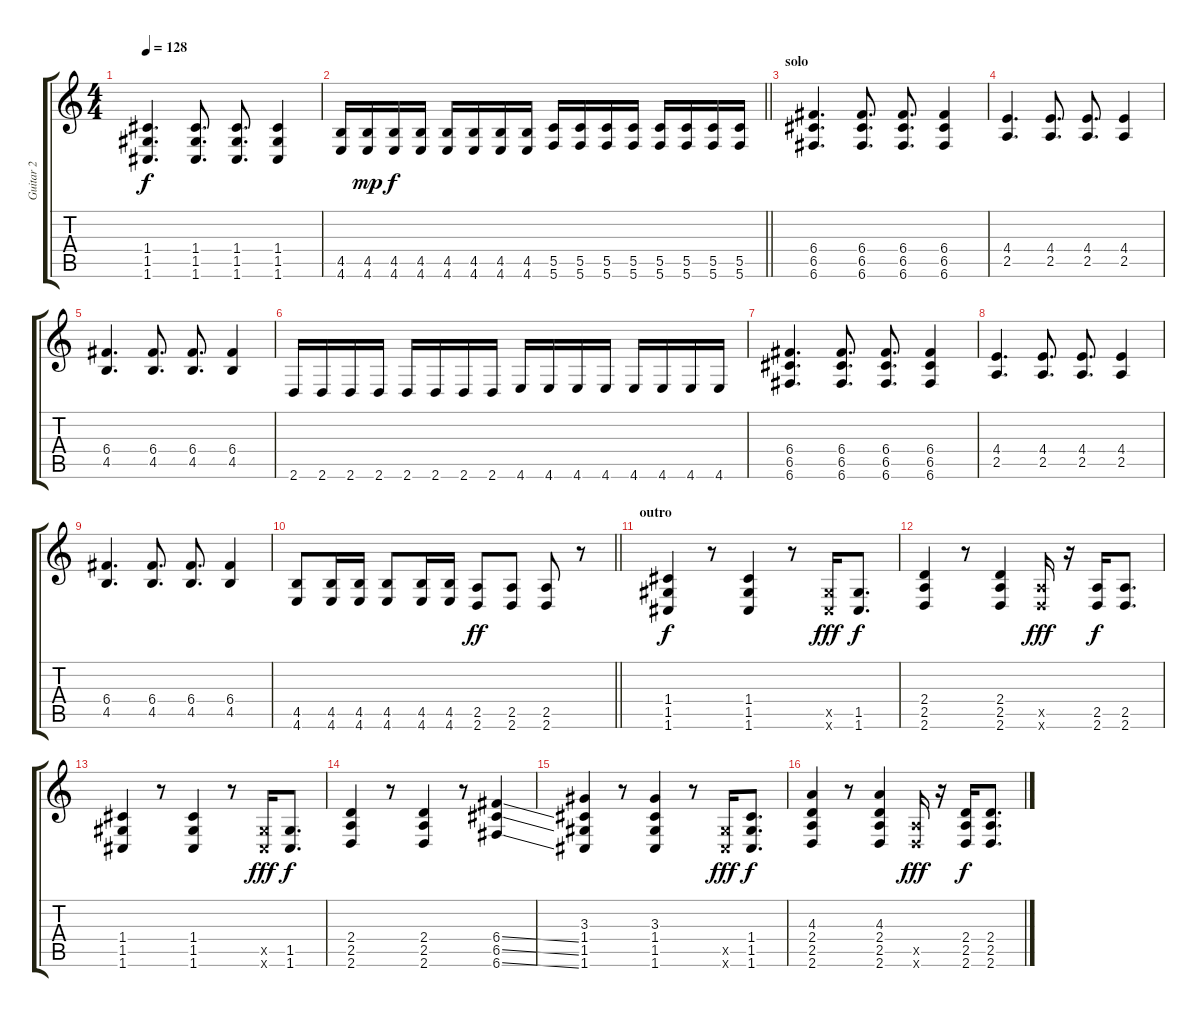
\track ("Guitar 2" "Guitar 2") {instrument distortionguitar}
\staff {score tabs}
\tuning (D4 A3 F3 C3 G2 C2) {hide}
\ts (4 4)
\tempo 128
\clef g2
\ks c
(1.4 1.5 1.6).4{d dy f} (1.4 1.5 1.6).8{d} (1.4 1.5 1.6).8{d} (1.4 1.5 1.6).4 |
\barLineRight lightlight
(4.5 4.6).16 (4.5 4.6).16{dy mp} (4.5 4.6).16{dy f} (4.5 4.6).16 (4.5 4.6).16 (4.5 4.6).16 (4.5 4.6).16 (4.5 4.6).16 (5.5 5.6).16 (5.5 5.6).16 (5.5 5.6).16 (5.5 5.6).16 (5.5 5.6).16 (5.5 5.6).16 (5.5 5.6).16 (5.5 5.6).16 |
\section ("" "solo")
(6.4 6.5 6.6).4{d} (6.4 6.5 6.6).8{d} (6.4 6.5 6.6).8{d} (6.4 6.5 6.6).4 |
(4.4 2.5).4{d} (4.4 2.5).8{d} (4.4 2.5).8{d} (4.4 2.5).4 |
(6.4 4.5).4{d} (6.4 4.5).8{d} (6.4 4.5).8{d} (6.4 4.5).4 |
2.6.16 2.6.16 2.6.16 2.6.16 2.6.16 2.6.16 2.6.16 2.6.16 4.6.16 4.6.16 4.6.16 4.6.16 4.6.16 4.6.16 4.6.16 4.6.16 |
(6.4 6.5 6.6).4{d} (6.4 6.5 6.6).8{d} (6.4 6.5 6.6).8{d} (6.4 6.5 6.6).4 |
(4.4 2.5).4{d} (4.4 2.5).8{d} (4.4 2.5).8{d} (4.4 2.5).4 |
(6.4 4.5).4{d} (6.4 4.5).8{d} (6.4 4.5).8{d} (6.4 4.5).4 |
\barLineRight lightlight
(4.5 4.6).8 (4.5 4.6).16 (4.5 4.6).16 (4.5 4.6).8 (4.5 4.6).16 (4.5 4.6).16 (2.5 2.6).8{dy ff} (2.5 2.6).8 (2.5 2.6).8 r.8 |
\section ("" "outro")
(1.4 1.5 1.6).4{dy f} r.8 (1.4 1.5 1.6).4 r.8 (1.5{x} 1.6{x}).16{dy fff} (1.5 1.6).8{d dy f} |
(2.4 2.5 2.6).4 r.8 (2.4 2.5 2.6).4 (2.5{x} 2.6{x}).16{dy fff} r.16 (2.5 2.6).16{dy f} (2.5 2.6).8{d} |
(1.4 1.5 1.6).4 r.8 (1.4 1.5 1.6).4 r.8 (1.5{x} 1.6{x}).16{dy fff} (1.5 1.6).8{d dy f} |
(2.4 2.5 2.6).4 r.8 (2.4 2.5 2.6).4 r.8 (6.4{ss} 6.5{ss} 6.6{ss}).4 |
(3.3 1.4 1.5 1.6).4 r.8 (3.3 1.4 1.5 1.6).4 r.8 (1.5{x} 1.6{x}).16{dy fff} (1.4 1.5 1.6).8{d dy f} |
(4.3 2.4 2.5 2.6).4 r.8 (4.3 2.4 2.5 2.6).4 (2.5{x} 2.6{x}).16{dy fff} r.16 (2.4 2.5 2.6).16{dy f} (2.4 2.5 2.6).8{d}
